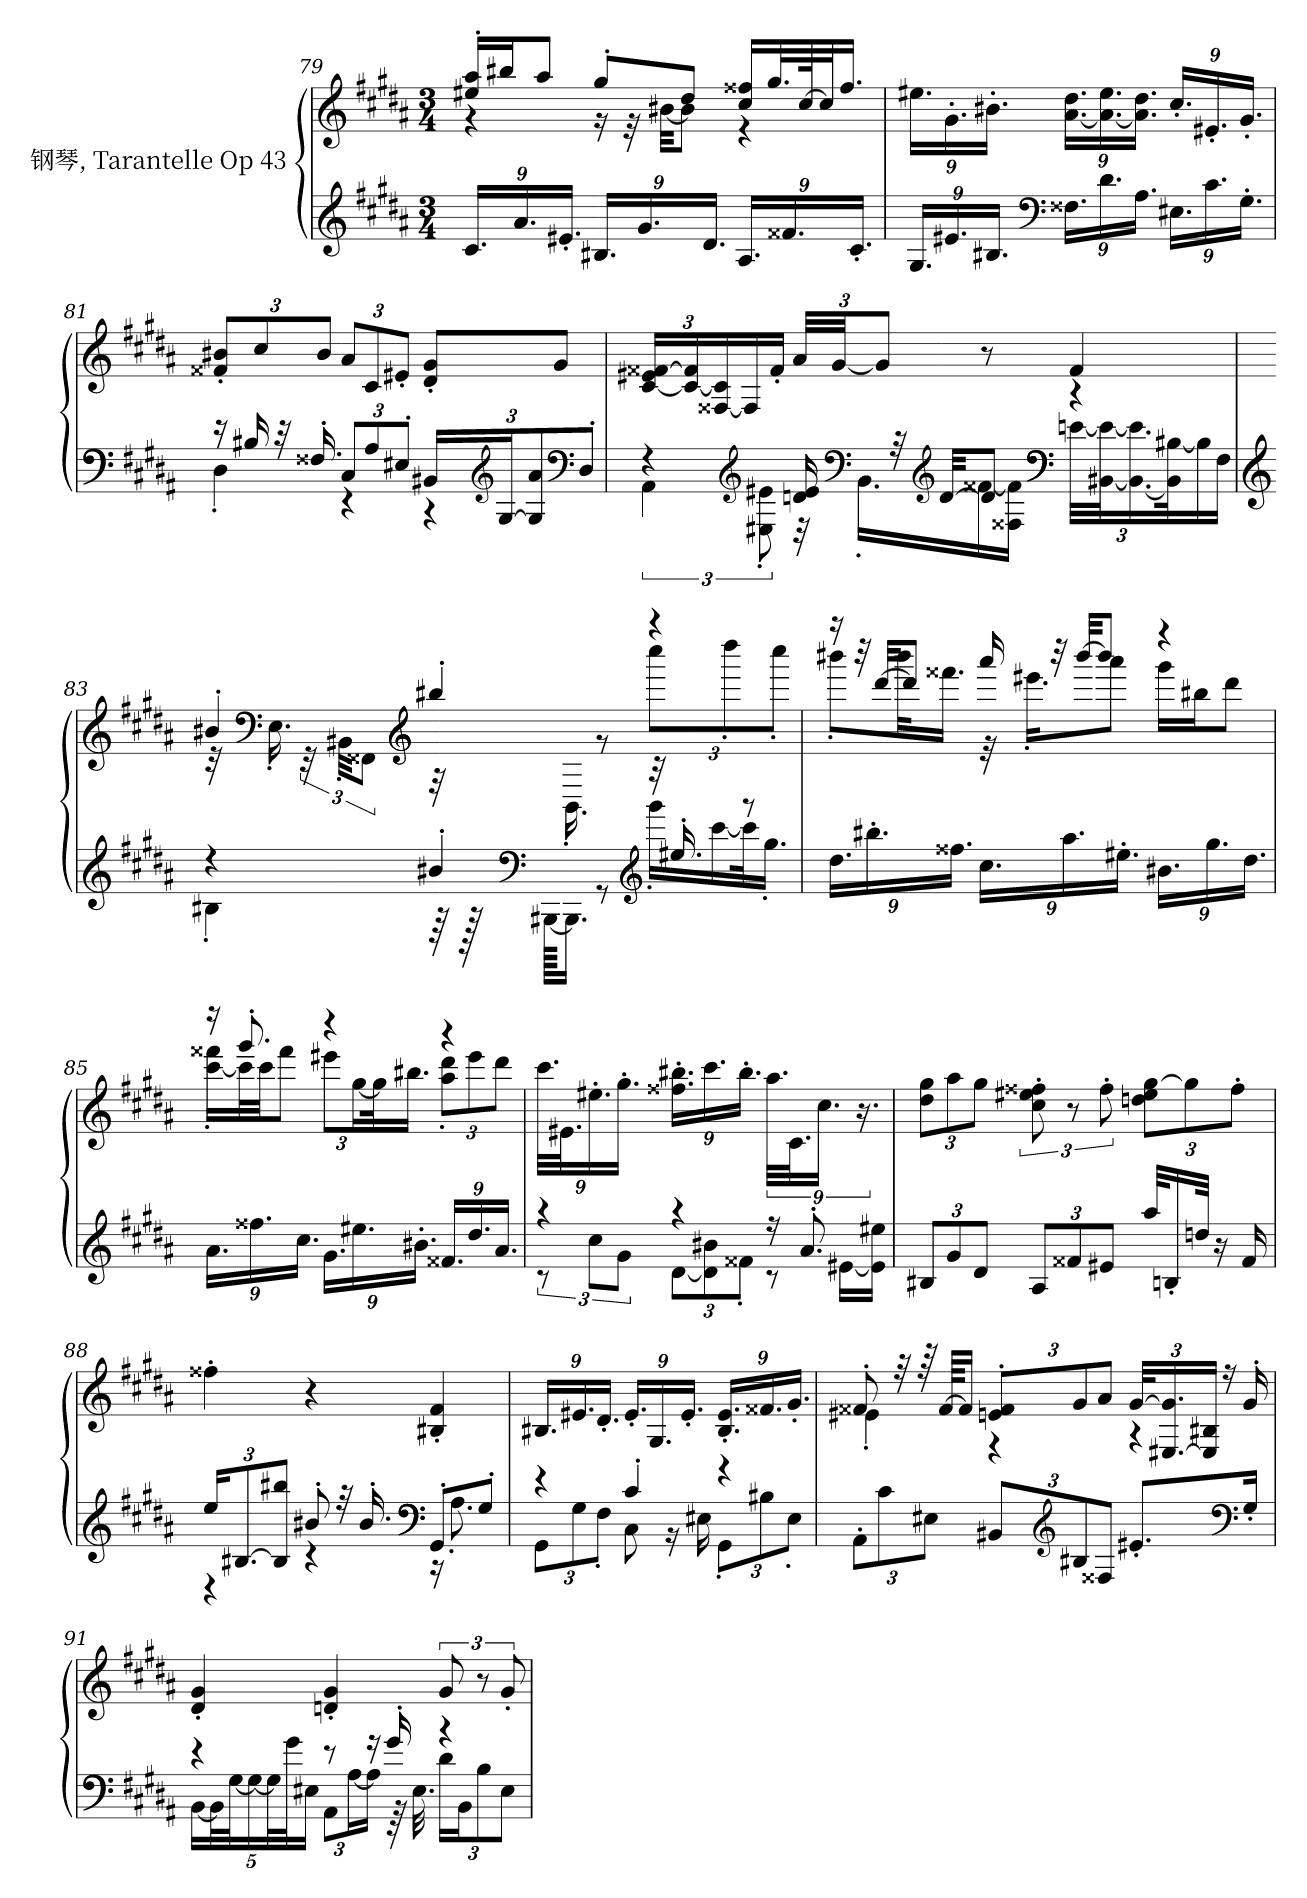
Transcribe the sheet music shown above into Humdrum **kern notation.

**kern	**kern
*part1	*part1
*staff2	*staff1
*I"钢琴, Tarantelle Op 43	*
*clefG2	*clefG2
*k[f#c#g#d#a#]	*k[f#c#g#d#a#]
*M3/4	*M3/4
*Xbrackettup	*
=79	=79
*	*^
18.c#/LL	16ee#X/' 16aa#/'LL	4r
.	16bb#X/J	.
18.a#/	.	.
.	8aa#/J	.
18.e#X'/JJ	.	.
18.B#X/LL	8gg#'/L	16r
.	.	32r
18.g#/	.	.
.	.	[32b#X\KKL
.	8dd#/J	8b#\J]
18.d#/JJ	.	.
18.A#/LL	16cc#/ 16ff##X/LL	4r
.	32.gg#/L	.
18.f##X/	.	.
.	[64cc#/K	.
.	32cc#/J]	.
.	16.ff##/JJ	.
18.c#'/JJ	.	.
*	*v	*v
!!LO:PB:g=z
=80	=80
*	*Xbrackettup
18.G#/LL	18.ee#X\LL
18.e#X/	18.g#'\
18.B#X/JJ	18.b#X'\JJ
*clefF4	*
18.F##X\LL	[18.a#\ 18.dd#\LL
18.d#\	18.a#\_ 18.ee#\
18.A#\JJ	18.a#\] 18.dd#\JJ
18.E#X\LL	18.cc#'/LL
18.c#\	18.e#X'/
18.G#'\JJ	18.g#'/JJ
=81	=81
*^	*
16r	4D#'\	12f##X/' 12b#X/'L
16B#X/	.	.
.	.	12cc#/
32r	.	.
16.F##X'/	.	.
.	.	12b#/J
12C#/L	4r	12a#/L
12A#/	.	12c#/
12E#X'/J	.	12e#X'/J
24BB#X/LL	4r	8d#/' 8g#/'L
*clefG2	*	*
[24G#/J	.	.
12G#/] 12a#/	.	.
.	.	8g#/J
*clefF4	*	*
12D#'/J	.	.
!!LO:LB:g=z
=82	=82	=82
*	*brackettup	*
4r	6AA#\	[24c#/ 24e#X/ [24f##X/LL
.	.	24c#/_ 24f##/]
.	.	[24F##X/ 24c#/]
.	.	16F##/]
*clefG2	*	*
.	12E#X\' 12e#X\'	.
.	.	16f##'/JJ
16dn/ 16e#/	32r	48a#/LLL
.	.	[48g#/JJ
*clefF4	*	*
.	16.BB'\LL	.
.	.	12g#/J]
32r	.	.
*clefG2	*	*
[32d/KKL	.	.
8d/J]	[16f##X\	8r
.	16F##X\ 16f##\]JJ	.
*clefF4	*	*
*	*Xbrackettup	*
4r	[48en\LLL	4f##/
.	[48BB#X\ 48e\_J	.
.	24.BB#\_ 24.e\]	.
.	48BB#\] [48B#X\K	.
.	16B#\]	.
.	16F##\JJ	.
!!LO:LB:g=z
=83	=83	=83
*clefG2	*	*
*	*	*^
4r	4B#X'\	4b#X'/	32r
*	*	*clefF4	*
.	.	.	16.E'\
*	*	*	*brackettup
.	.	.	48r
.	.	.	48BB#X'\KKL
.	.	.	12FF##X\J
*	*	*clefG2	*
4b#X'/	64r	4bb#X'/	32r
.	128r	.	.
*clefF4	*	*	*
.	[128BBB#X\KKKLL	.	.
.	16.BBB#\JJ]	.	16.BB#'\
.	8r	.	8r
*clefG2	*	*	*
*	*	*	*Xbrackettup
32r	16ggg#'\LL	4r	12cccc#\L
16.ee#X'/	.	.	.
.	[16ccc#\	.	.
.	.	.	12dddd#'\
8r	32ccc#\K]	.	.
.	16.gg#'\JJ	.	.
.	.	.	12cccc#'\J
*v	*v	*	*
!!LO:LB:g=z	!!
=84	=84	=84
18.dd#\LL	16r	8bbb#X'\L
.	32r	.
18.bb#X'\	.	.
.	[32ddd#/KKL	.
.	8ddd#/J]	32bbb#\KL
.	.	16.fff##X\JJ
18.ff##X\JJ	.	.
18.cc#\LL	16aaa#/	32r
.	.	16.eee#X'\KL
.	32r	.
18.aa#\	.	.
.	[32bbb#/KKL	.
.	8bbb#/J]	8aaa#\J
18.ee#X'\JJ	.	.
18.b#X\LL	4r	16ggg#\LL
.	.	16bb#X\J
18.gg#\	.	.
.	.	8ddd#\J
18.dd#\JJ	.	.
!!LO:LB:g=z	!!
=85	=85	=85
18.a#\LL	16r	[16ccc#\' 16fff##X\'LL
.	8.ggg#'/	32ccc#\L]
18.ff##X\	.	.
.	.	32ccc#\JJ
.	.	8fff##\J
18.cc#\JJ	.	.
18.g#\LL	4r	12eee#X\L
18.ee#X\	.	[24gg#\L
.	.	32gg#\K]
.	.	16.bb#X\JJ
18.b#X'\JJ	.	.
18.f##X/LL	4r	12aa#\' 12ddd#\'L
18.dd#/	.	12eee#\
18.a#/JJ	.	12ddd#\J
*	*v	*v
=86	=86
*^	*
*	*brackettup	*brackettup
4r	12r	36.ccc#\LLL
.	.	36.e#X\J
.	12cc#\L	18.ee#X'\
.	12g#\J	18.gg#'\JJ
*	*Xbrackettup	*
4r	[12d#\L	18.ff##X\' 18.bb#X\'LL
.	12d#\] 12b#X\	18.ccc#\
.	12f##X'\J	18.bb#'\JJ
16r	8r	36.aa#\LLL
.	.	36.c#\J
8.a#'/	.	.
.	.	18.cc#\JJ
.	[16e#X\LL	.
.	.	18.r
.	16e#\] 16ee#X\JJ	.
*v	*v	*
!!LO:LB:g=z
=87	=87
*	*Xbrackettup
12B#X/L	12dd#\ 12gg#\L
12g#/	12aa#\
12d#/J	12gg#\J
*	*brackettup
12A#/L	12cc#\' 12ee#X\' 12ff##X\'
12f##X/	12r
12e#X/J	12ff##'\
*	*Xbrackettup
32aa#/KLL	12ddn\ 12ee#\ [12gg#\L
16Bn'/	.
.	12gg#\]
32ddn/JJk	.
16r	.
.	12ff##'\J
16f##/	.
=88	=88
*^	*
24ee/KL	4r	4ff##X'\
[12.B#X/	.	.
12B#/] 12bb#X/J	.	.
8b#X'/	4r	4r
32r	.	.
16.b#'/	.	.
*clefF4	*	*
8GG#'/L	16r	4B#X/' 4f#/'
.	8.A#'\	.
8G#'/J	.	.
!!LO:PB:g=z
=89	=89	=89
4r	12GG#\L	18.B#X/LL
.	12G#\	18.e#X/
.	12F#'\J	18.d#'/JJ
4c#'/	8C#\	18.e#'/LL
.	.	18.G#/
.	16r	.
.	.	18.e#'/JJ
.	16E#X\	.
4r	12GG#'\L	18.B#/' 18.e#/'LL
.	12B#X\	18.f##X/
.	12E#'\J	18.g#'/JJ
*v	*v	*
=90	=90
*	*^
12AA#'\L	8f##X'/	4e#X'\
12c#\	.	.
.	32r	.
.	64r	.
12E#X\J	.	.
.	[64f##/KKLL	.
.	16f##/JJ]	.
12BB#X/L	12en/' 12f##/'L	4r
*clefG2	*	*
12B#X/	12g#/	.
12F##X/J	12a#/J	.
8.e#X'/L	[48g#/KLL	4r
.	[24.E#X/ 24.g#/]	.
.	24E#/] 24B#X/JJ	.
.	16r	.
*clefF4	*	*
16G#'/Jk	16g#'/	.
*	*v	*v
!!LO:LB:g=z
=91	=91
*^	*
4r	[20BB\LL	4d#/' 4g#/'
.	40BB\L]	.
.	[40G#\J	.
.	20G#\_	.
.	40G#\L]	.
.	40g#\J	.
.	20E#X\JJ	.
8r	12AA#\L	4dn/' 4g#/'
.	[24A#\L	.
16r	16A#\JJ]	.
16g#'/	64r	.
.	32.E#\	.
*	*	*brackettup
4r	24d#\LL	12g#/
.	24BB\J	.
.	12B\	12r
.	12E#\J	12g#'/
*v	*v	*
=	=
*-	*-
